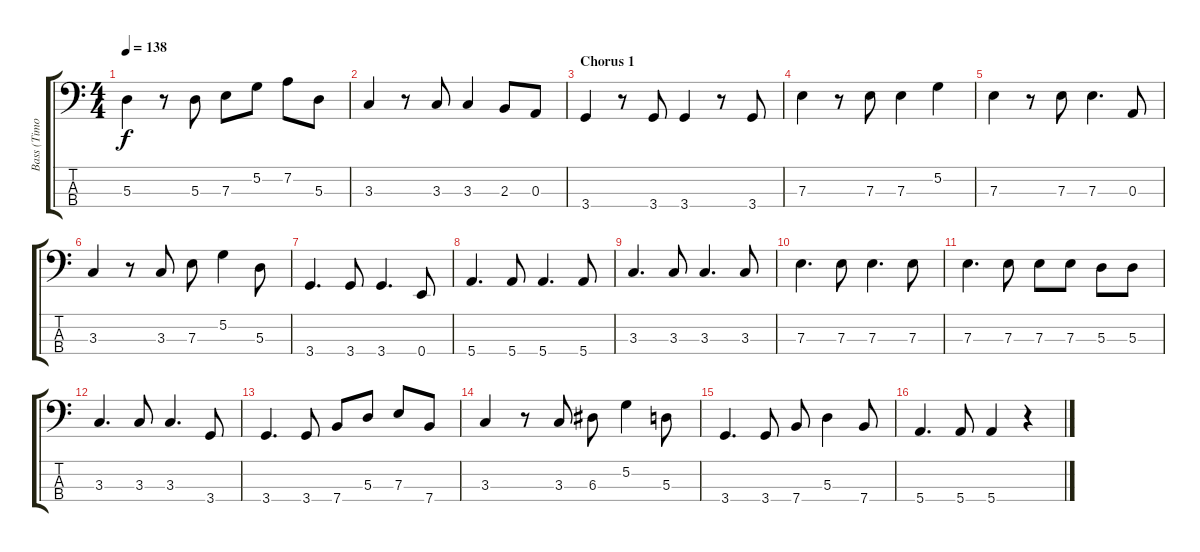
\track ("Bass (Timothy B. Schmidt)" "Bass (Timo") {instrument electricbassfinger}
\staff {score tabs}
\tuning (G2 D2 A1 E1) {hide}
\ts (4 4)
\tempo 138
\clef f4
\ks c
5.3.4{dy f} r.8 5.3.8 7.3.8 5.2.8 7.2.8 5.3.8 |
3.3.4 r.8 3.3.8 3.3.4 2.3.8 0.3.8 |
\section ("" "Chorus 1")
3.4.4 r.8 3.4.8 3.4.4 r.8 3.4.8 |
7.3.4 r.8 7.3.8 7.3.4 5.2.4 |
7.3.4 r.8 7.3.8 7.3.4{d} 0.3.8 |
3.3.4 r.8 3.3.8 7.3.8 5.2.4 5.3.8 |
3.4.4{d} 3.4.8 3.4.4{d} 0.4.8 |
5.4.4{d} 5.4.8 5.4.4{d} 5.4.8 |
3.3.4{d} 3.3.8 3.3.4{d} 3.3.8 |
7.3.4{d} 7.3.8 7.3.4{d} 7.3.8 |
7.3.4{d} 7.3.8 7.3.8 7.3.8 5.3.8 5.3.8 |
3.3.4{d} 3.3.8 3.3.4{d} 3.4.8 |
3.4.4{d} 3.4.8 7.4.8 5.3.8 7.3.8 7.4.8 |
3.3.4 r.8 3.3.8 6.3.8 5.2.4 5.3.8 |
3.4.4{d} 3.4.8 7.4.8 5.3.4 7.4.8 |
5.4.4{d} 5.4.8 5.4.4 r.4
